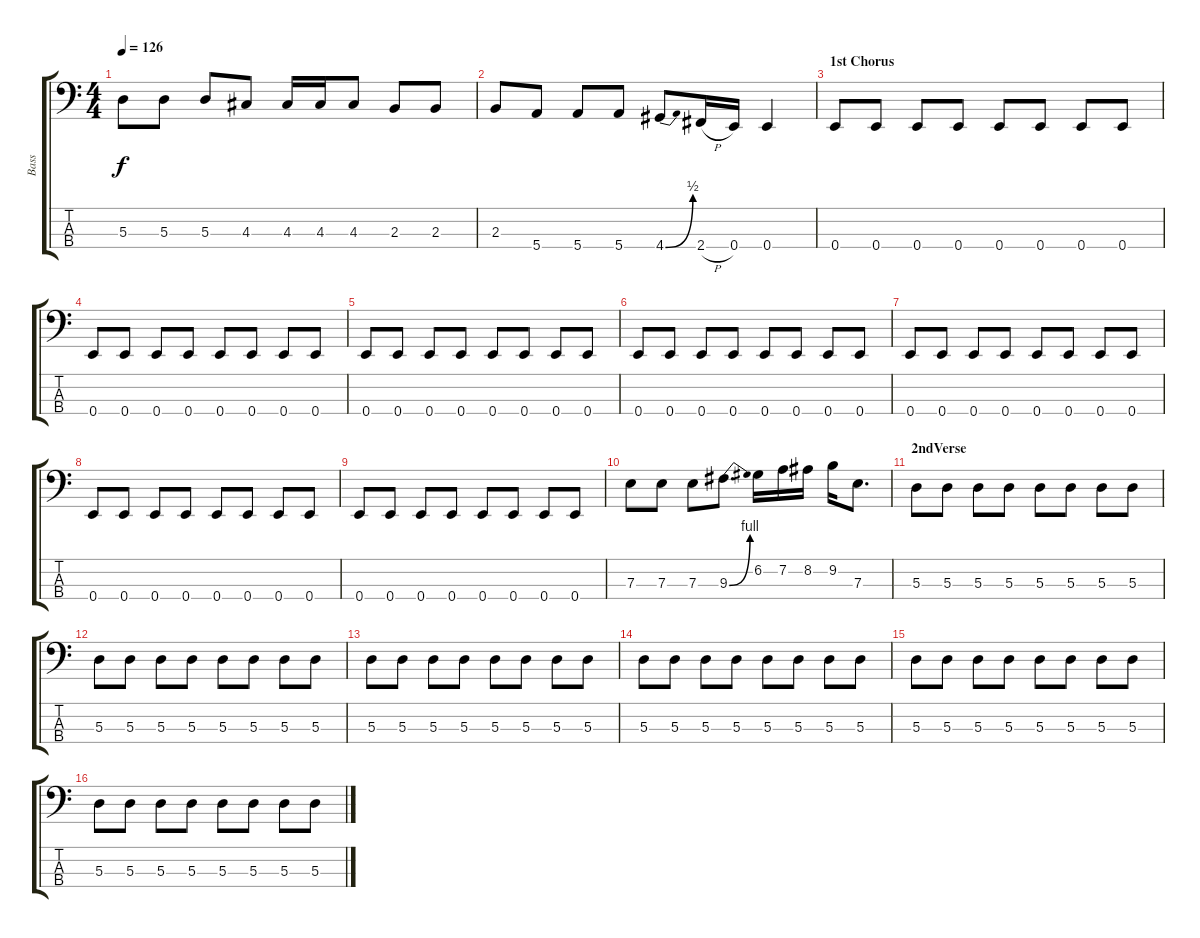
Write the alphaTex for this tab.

\track ("Bass" "Bass") {instrument electricbassfinger}
\staff {score tabs}
\tuning (G2 D2 A1 E1) {hide}
\ts (4 4)
\tempo 126
\clef f4
\ks c
5.3.8{dy f} 5.3.8 5.3.8 4.3.8 4.3.16 4.3.16 4.3.8 2.3.8 2.3.8 |
2.3.8 5.4.8 5.4.8 5.4.8 4.4{be (bend 0 0 60 2)}.8 2.4{h}.16 0.4.16 0.4.4 |
\section ("" "1st Chorus")
0.4.8 0.4.8 0.4.8 0.4.8 0.4.8 0.4.8 0.4.8 0.4.8 |
0.4.8 0.4.8 0.4.8 0.4.8 0.4.8 0.4.8 0.4.8 0.4.8 |
0.4.8 0.4.8 0.4.8 0.4.8 0.4.8 0.4.8 0.4.8 0.4.8 |
0.4.8 0.4.8 0.4.8 0.4.8 0.4.8 0.4.8 0.4.8 0.4.8 |
0.4.8 0.4.8 0.4.8 0.4.8 0.4.8 0.4.8 0.4.8 0.4.8 |
0.4.8 0.4.8 0.4.8 0.4.8 0.4.8 0.4.8 0.4.8 0.4.8 |
0.4.8 0.4.8 0.4.8 0.4.8 0.4.8 0.4.8 0.4.8 0.4.8 |
7.3.8 7.3.8 7.3.8 9.3{be (bend 0 0 60 4)}.8{d} 6.2.16 7.2.16 8.2.16 9.2.16 7.3.8{d} |
\section ("" "2ndVerse")
5.3.8 5.3.8 5.3.8 5.3.8 5.3.8 5.3.8 5.3.8 5.3.8 |
5.3.8 5.3.8 5.3.8 5.3.8 5.3.8 5.3.8 5.3.8 5.3.8 |
5.3.8 5.3.8 5.3.8 5.3.8 5.3.8 5.3.8 5.3.8 5.3.8 |
5.3.8 5.3.8 5.3.8 5.3.8 5.3.8 5.3.8 5.3.8 5.3.8 |
5.3.8 5.3.8 5.3.8 5.3.8 5.3.8 5.3.8 5.3.8 5.3.8 |
5.3.8 5.3.8 5.3.8 5.3.8 5.3.8 5.3.8 5.3.8 5.3.8
